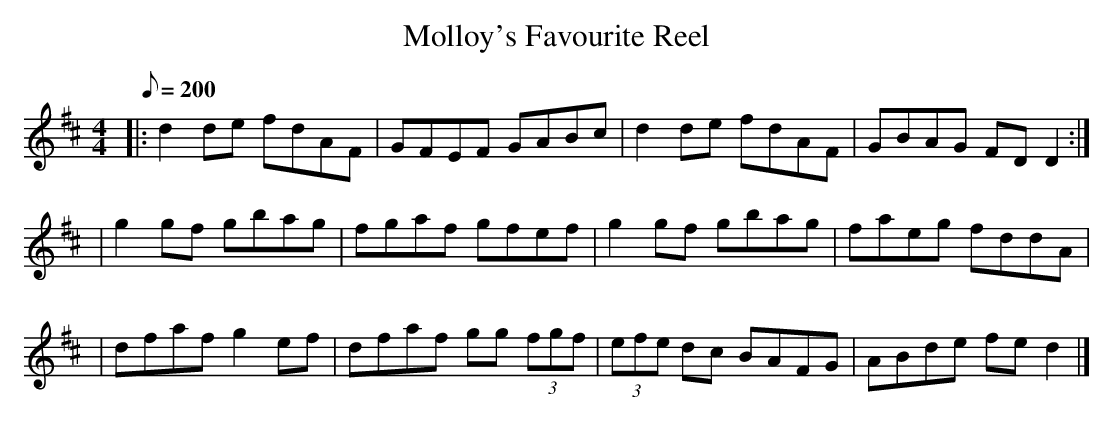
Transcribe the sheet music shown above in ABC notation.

X:1
T:Molloy's Favourite Reel
M:4/4
L:1/8
Q:200
K:D
|: d2de fdAF | GFEF GABc | d2de fdAF | GBAG FDD2 :|
|  g2gf gbag | fgaf gfef | g2gf gbag | faeg fddA |
|  dfaf g2ef | dfaf gg (3fgf  | (3efe dc BAFG | ABde fed2 |]
